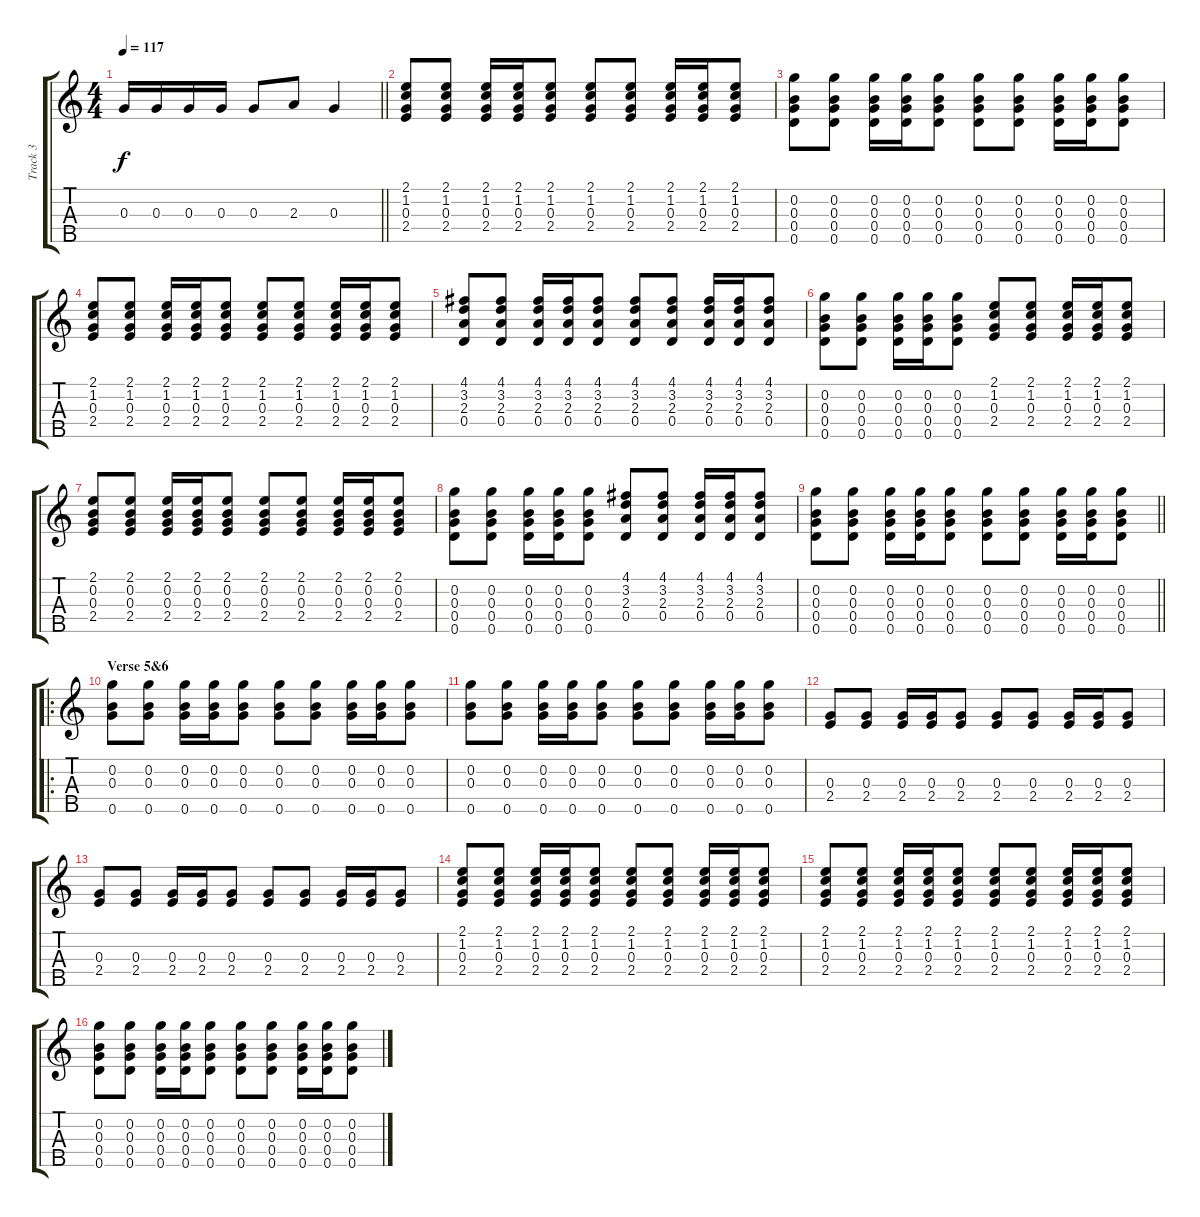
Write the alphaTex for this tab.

\track ("Track 3" "Track 3") {instrument banjo}
\staff {score tabs}
\tuning (D4 B3 G3 D3 G4) {hide}
\displaytranspose 12
\ts (4 4)
\tempo 117
\clef g2
\barLineRight lightlight
\ks c
0.3.16{dy f} 0.3.16 0.3.16 0.3.16 0.3.8 2.3.8 0.3.4 |
(2.1 1.2 0.3 2.4).8{volume 9} (2.1 1.2 0.3 2.4).8 (2.1 1.2 0.3 2.4).16 (2.1 1.2 0.3 2.4).16 (2.1 1.2 0.3 2.4).8 (2.1 1.2 0.3 2.4).8 (2.1 1.2 0.3 2.4).8 (2.1 1.2 0.3 2.4).16 (2.1 1.2 0.3 2.4).16 (2.1 1.2 0.3 2.4).8 |
(0.2 0.3 0.4 0.5).8 (0.2 0.3 0.4 0.5).8 (0.2 0.3 0.4 0.5).16 (0.2 0.3 0.4 0.5).16 (0.2 0.3 0.4 0.5).8 (0.2 0.3 0.4 0.5).8 (0.2 0.3 0.4 0.5).8 (0.2 0.3 0.4 0.5).16 (0.2 0.3 0.4 0.5).16 (0.2 0.3 0.4 0.5).8 |
(2.1 1.2 0.3 2.4).8 (2.1 1.2 0.3 2.4).8 (2.1 1.2 0.3 2.4).16 (2.1 1.2 0.3 2.4).16 (2.1 1.2 0.3 2.4).8 (2.1 1.2 0.3 2.4).8 (2.1 1.2 0.3 2.4).8 (2.1 1.2 0.3 2.4).16 (2.1 1.2 0.3 2.4).16 (2.1 1.2 0.3 2.4).8 |
(4.1 3.2 2.3 0.4).8 (4.1 3.2 2.3 0.4).8 (4.1 3.2 2.3 0.4).16 (4.1 3.2 2.3 0.4).16 (4.1 3.2 2.3 0.4).8 (4.1 3.2 2.3 0.4).8 (4.1 3.2 2.3 0.4).8 (4.1 3.2 2.3 0.4).16 (4.1 3.2 2.3 0.4).16 (4.1 3.2 2.3 0.4).8 |
(0.2 0.3 0.4 0.5).8 (0.2 0.3 0.4 0.5).8 (0.2 0.3 0.4 0.5).16 (0.2 0.3 0.4 0.5).16 (0.2 0.3 0.4 0.5).8 (2.1 1.2 0.3 2.4).8 (2.1 1.2 0.3 2.4).8 (2.1 1.2 0.3 2.4).16 (2.1 1.2 0.3 2.4).16 (2.1 1.2 0.3 2.4).8 |
(2.1 0.2 0.3 2.4).8 (2.1 0.2 0.3 2.4).8 (2.1 0.2 0.3 2.4).16 (2.1 0.2 0.3 2.4).16 (2.1 0.2 0.3 2.4).8 (2.1 0.2 0.3 2.4).8 (2.1 0.2 0.3 2.4).8 (2.1 0.2 0.3 2.4).16 (2.1 0.2 0.3 2.4).16 (2.1 0.2 0.3 2.4).8 |
(0.2 0.3 0.4 0.5).8 (0.2 0.3 0.4 0.5).8 (0.2 0.3 0.4 0.5).16 (0.2 0.3 0.4 0.5).16 (0.2 0.3 0.4 0.5).8 (4.1 3.2 2.3 0.4).8 (4.1 3.2 2.3 0.4).8 (4.1 3.2 2.3 0.4).16 (4.1 3.2 2.3 0.4).16 (4.1 3.2 2.3 0.4).8 |
\barLineRight lightlight
(0.2 0.3 0.4 0.5).8 (0.2 0.3 0.4 0.5).8 (0.2 0.3 0.4 0.5).16 (0.2 0.3 0.4 0.5).16 (0.2 0.3 0.4 0.5).8 (0.2 0.3 0.4 0.5).8 (0.2 0.3 0.4 0.5).8 (0.2 0.3 0.4 0.5).16 (0.2 0.3 0.4 0.5).16 (0.2 0.3 0.4 0.5).8 |
\ro
\section ("" "Verse 5&6")
(0.2 0.3 0.5).8{volume 9} (0.2 0.3 0.5).8 (0.2 0.3 0.5).16 (0.2 0.3 0.5).16 (0.2 0.3 0.5).8 (0.2 0.3 0.5).8 (0.2 0.3 0.5).8 (0.2 0.3 0.5).16 (0.2 0.3 0.5).16 (0.2 0.3 0.5).8 |
(0.2 0.3 0.5).8 (0.2 0.3 0.5).8 (0.2 0.3 0.5).16 (0.2 0.3 0.5).16 (0.2 0.3 0.5).8 (0.2 0.3 0.5).8 (0.2 0.3 0.5).8 (0.2 0.3 0.5).16 (0.2 0.3 0.5).16 (0.2 0.3 0.5).8 |
(0.3 2.4).8 (0.3 2.4).8 (0.3 2.4).16 (0.3 2.4).16 (0.3 2.4).8 (0.3 2.4).8 (0.3 2.4).8 (0.3 2.4).16 (0.3 2.4).16 (0.3 2.4).8 |
(0.3 2.4).8 (0.3 2.4).8 (0.3 2.4).16 (0.3 2.4).16 (0.3 2.4).8 (0.3 2.4).8 (0.3 2.4).8 (0.3 2.4).16 (0.3 2.4).16 (0.3 2.4).8 |
(2.1 1.2 0.3 2.4).8 (2.1 1.2 0.3 2.4).8 (2.1 1.2 0.3 2.4).16 (2.1 1.2 0.3 2.4).16 (2.1 1.2 0.3 2.4).8 (2.1 1.2 0.3 2.4).8 (2.1 1.2 0.3 2.4).8 (2.1 1.2 0.3 2.4).16 (2.1 1.2 0.3 2.4).16 (2.1 1.2 0.3 2.4).8 |
(2.1 1.2 0.3 2.4).8 (2.1 1.2 0.3 2.4).8 (2.1 1.2 0.3 2.4).16 (2.1 1.2 0.3 2.4).16 (2.1 1.2 0.3 2.4).8 (2.1 1.2 0.3 2.4).8 (2.1 1.2 0.3 2.4).8 (2.1 1.2 0.3 2.4).16 (2.1 1.2 0.3 2.4).16 (2.1 1.2 0.3 2.4).8 |
(0.2 0.3 0.4 0.5).8 (0.2 0.3 0.4 0.5).8 (0.2 0.3 0.4 0.5).16 (0.2 0.3 0.4 0.5).16 (0.2 0.3 0.4 0.5).8 (0.2 0.3 0.4 0.5).8 (0.2 0.3 0.4 0.5).8 (0.2 0.3 0.4 0.5).16 (0.2 0.3 0.4 0.5).16 (0.2 0.3 0.4 0.5).8
